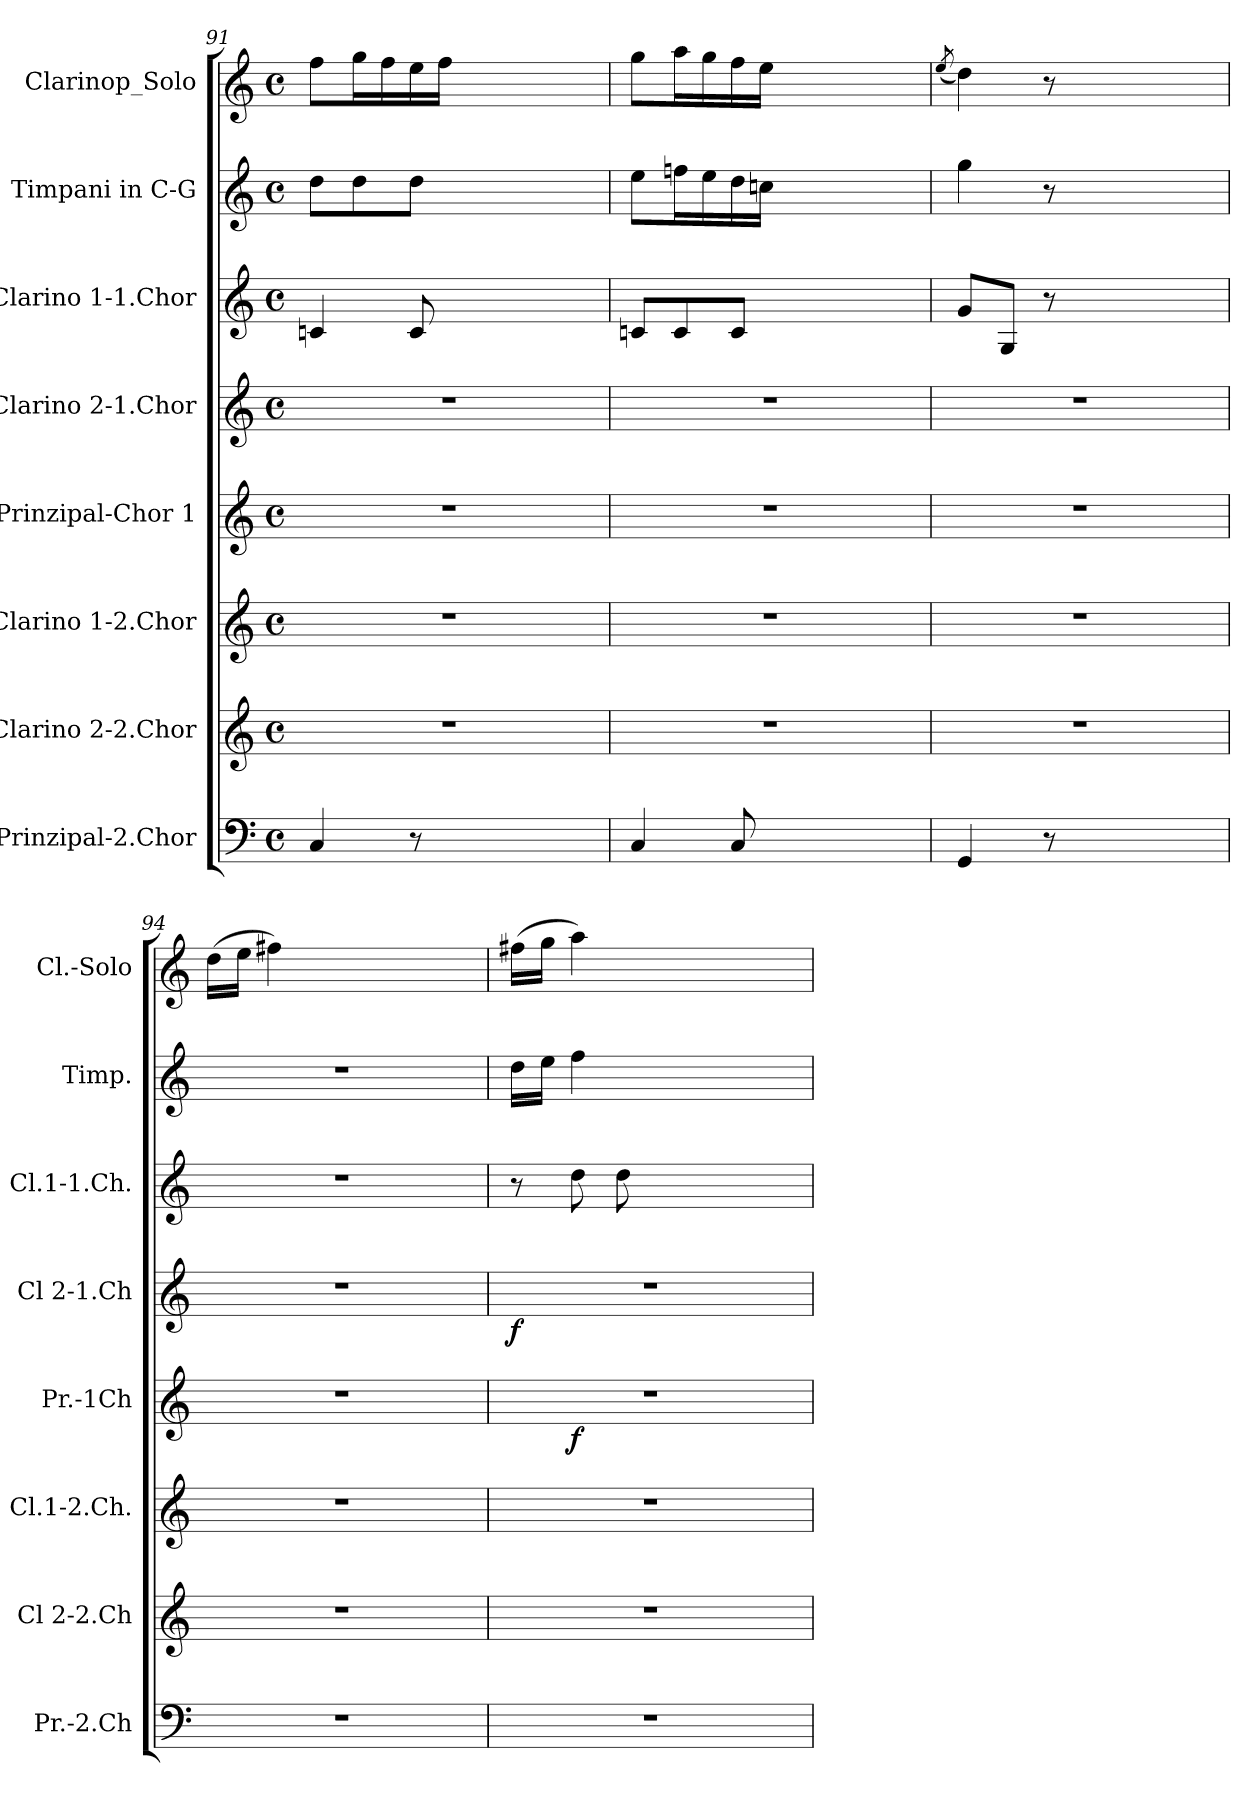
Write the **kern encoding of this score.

**kern	**kern	**kern	**kern	**dynam	**kern	**dynam	**kern	**kern	**kern
*part8	*part7	*part6	*part5	*part5	*part4	*part4	*part3	*part2	*part1
*staff8	*staff7	*staff6	*staff5	*staff5	*staff4	*staff4	*staff3	*staff2	*staff1
*I"Prinzipal-2.Chor	*I"Clarino 2-2.Chor	*I"Clarino 1-2.Chor	*I"Prinzipal-Chor 1	*	*I"Clarino 2-1.Chor	*	*I"Clarino 1-1.Chor	*I"Timpani in C-G	*I"Clarinop_Solo
*I'Pr.-2.Ch	*I'Cl 2-2.Ch	*I'Cl.1-2.Ch.	*I'Pr.-1Ch	*	*I'Cl 2-1.Ch	*	*I'Cl.1-1.Ch.	*I'Timp.	*I'Cl.-Solo
*clefF4	*clefG2	*clefG2	*clefG2	*	*clefG2	*	*clefG2	*clefG2	*clefG2
*	*	*ITrd1c2	*ITrd1c2	*	*	*	*ITrd1c2	*ITrd1c2	*
*M4/4	*M4/4	*M4/4	*M4/4	*	*M4/4	*	*M4/4	*M4/4	*M4/4
*met(c)	*met(c)	*met(c)	*met(c)	*	*met(c)	*	*met(c)	*met(c)	*met(c)
=91	=91	=91	=91	=91	=91	=91	=91	=91	=91
4C	1r	1r	1r	.	1r	.	4B-	8ccL	8ffL
.	.	.	.	.	.	.	.	8cc	16ggL
.	.	.	.	.	.	.	.	.	16ff
8r	.	.	.	.	.	.	8B-	8ccJ	16ee
.	.	.	.	.	.	.	.	.	16ffJJ
2ryy	.	.	.	.	.	.	2ryy	2ryy	2ryy
8ryy	.	.	.	.	.	.	8ryy	8ryy	8ryy
=92	=92	=92	=92	=92	=92	=92	=92	=92	=92
4C	1r	1r	1r	.	1r	.	8B-L	8ddL	8ggL
.	.	.	.	.	.	.	8B-	16ee-L	16aaL
.	.	.	.	.	.	.	.	16dd	16gg
8C	.	.	.	.	.	.	8B-J	16cc	16ff
.	.	.	.	.	.	.	.	16b-JJ	16eeJJ
2ryy	.	.	.	.	.	.	2ryy	2ryy	2ryy
8ryy	.	.	.	.	.	.	8ryy	8ryy	8ryy
!!LO:LB:g=z
=93	=93	=93	=93	=93	=93	=93	=93	=93	=93
.	.	.	.	.	.	.	.	.	(>8qee
4GG	1r	1r	1r	.	1r	.	8fL	4ff	4dd)
.	.	.	.	.	.	.	8FJ	.	.
8r	.	.	.	.	.	.	8r	8r	8r
2ryy	.	.	.	.	.	.	2ryy	2ryy	2ryy
8ryy	.	.	.	.	.	.	8ryy	8ryy	8ryy
=94	=94	=94	=94	=94	=94	=94	=94	=94	=94
1r	1r	1r	1r	.	1r	.	1r	1r	(>16ddLL
.	.	.	.	.	.	.	.	.	16eeJJ
.	.	.	.	.	.	.	.	.	4ff#)
.	.	.	.	.	.	.	.	.	2ryy
.	.	.	.	.	.	.	.	.	8ryy
=95	=95	=95	=95	=95	=95	=95	=95	=95	=95
!	!	!	!	!	!	!LO:DY:b	!	!	!
*	*	*	*^	*	*	*	*	*	*
1r	1r	1r	1r	8ryy	.	1r	f	8r	16ccLL	(>16ff#LL
.	.	.	.	.	.	.	.	.	16ddJJ	16ggJJ
!	!	!	!	!	!LO:DY:b	!	!	!	!	!
.	.	.	.	2..ryy	f	.	.	8cc	4ee	4aa)
.	.	.	.	.	.	.	.	8cc	.	.
.	.	.	.	.	.	.	.	2ryy	2ryy	2ryy
.	.	.	.	.	.	.	.	8ryy	8ryy	8ryy
*	*	*	*v	*v	*	*	*	*	*	*
=	=	=	=	=	=	=	=	=	=
*-	*-	*-	*-	*-	*-	*-	*-	*-	*-
